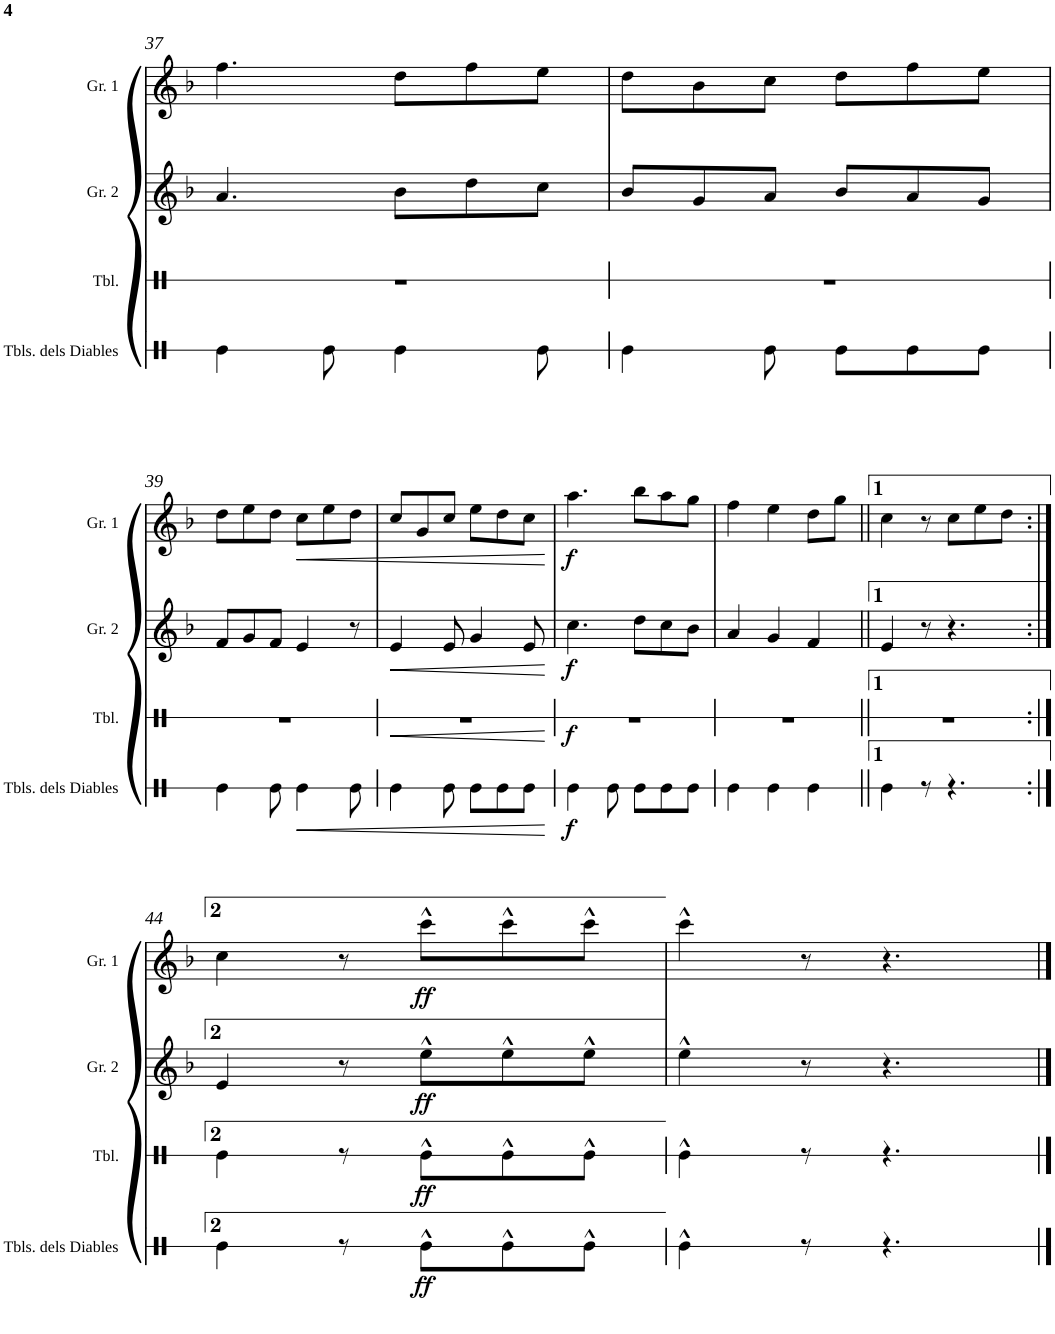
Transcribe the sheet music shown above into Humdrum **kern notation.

**kern	**dynam	**kern	**dynam	**kern	**dynam	**kern	**dynam
*part4	*part4	*part3	*part3	*part2	*part2	*part1	*part1
*staff4	*staff4	*staff3	*staff3	*staff2	*staff2	*staff1	*staff1
*I"Timbals dels Diables	*	*I"Timbal	*	*I"Gralla 2	*	*I"Gralla 1	*
*I'Tbls. dels Diables	*	*I'Tbl.	*	*I'Gr. 2	*	*I'Gr. 1	*
!!LO:PB:g=z
*clefX	*	*clefX	*	*clefG2	*	*clefG2	*
*k[b-]	*	*k[b-]	*	*k[b-]	*	*k[b-]	*
*F:	*	*F:	*	*F:	*	*F:	*
*M6/8	*	*M6/8	*	*M6/8	*	*M6/8	*
=37	=37	=37	=37	=37	=37	=37	=37
4Re\	.	2.r	.	4.a/	.	4.ff\	.
8Re\	.	.	.	.	.	.	.
4Re\	.	.	.	8b-\L	.	8dd\L	.
.	.	.	.	8dd\	.	8ff\	.
8Re\	.	.	.	8cc\J	.	8ee\J	.
=38	=38	=38	=38	=38	=38	=38	=38
4Re\	.	2.r	.	8b-/L	.	8dd\L	.
.	.	.	.	8g/	.	8b-\	.
8Re\	.	.	.	8a/J	.	8cc\J	.
8Re\L	.	.	.	8b-/L	.	8dd\L	.
8Re\	.	.	.	8a/	.	8ff\	.
8Re\J	.	.	.	8g/J	.	8ee\J	.
!!LO:LB:g=z
=39	=39	=39	=39	=39	=39	=39	=39
4Re\	.	2.r	.	8f/L	.	8dd\L	.
.	.	.	.	8g/	.	8ee\	.
8Re\	.	.	.	8f/J	.	8dd\J	.
!	!LO:HP:b	!	!	!	!	!	!LO:HP:b
4Re\	<	.	.	4e/	.	8cc\L	<
.	.	.	.	.	.	8ee\	.
8Re\	.	.	.	8r	.	8dd\J	.
=40	=40	=40	=40	=40	=40	=40	=40
!	!	!	!LO:HP:b	!	!LO:HP:b	!	!
4Re\	.	2.r	<	4e/	<	8cc/L	.
.	.	.	.	.	.	8g/	.
8Re\	.	.	.	8e/	.	8cc/J	.
8Re\L	.	.	.	4g/	.	8ee\L	.
8Re\	.	.	.	.	.	8dd\	.
8Re\J	.	.	.	8e/	.	8cc\J	.
.	[	.	[	.	[	.	[
=41	=41	=41	=41	=41	=41	=41	=41
!	!LO:DY:b	!	!LO:DY:b	!	!LO:DY:b	!	!LO:DY:b
4Re\	f	2.r	f	4.cc\	f	4.aa\	f
8Re\	.	.	.	.	.	.	.
8Re\L	.	.	.	8dd\L	.	8bb-\L	.
8Re\	.	.	.	8cc\	.	8aa\	.
8Re\J	.	.	.	8b-\J	.	8gg\J	.
=42	=42	=42	=42	=42	=42	=42	=42
4Re\	.	2.r	.	4a/	.	4ff\	.
4Re\	.	.	.	4g/	.	4ee\	.
4Re\	.	.	.	4f/	.	8dd\L	.
.	.	.	.	.	.	8gg\J	.
=43||	=43||	=43||	=43||	=43||	=43||	=43||	=43||
4Re\	.	2.r	.	4e/	.	4cc\	.
8r	.	.	.	8r	.	8r	.
4.r	.	.	.	4.r	.	8cc\L	.
.	.	.	.	.	.	8ee\	.
.	.	.	.	.	.	8dd\J	.
!!LO:LB:g=z
=44:|!	=44:|!	=44:|!	=44:|!	=44:|!	=44:|!	=44:|!	=44:|!
4Re\	.	4Re\	.	4e/	.	4cc\	.
8r	.	8r	.	8r	.	8r	.
!	!LO:DY:b	!	!LO:DY:b	!	!LO:DY:b	!	!LO:DY:b
8Re^^\L	ff	8Re^^\L	ff	8ee^^\L	ff	8ccc^^\L	ff
8Re^^\	.	8Re^^\	.	8ee^^\	.	8ccc^^\	.
8Re^^\J	.	8Re^^\J	.	8ee^^\J	.	8ccc^^\J	.
=45	=45	=45	=45	=45	=45	=45	=45
4Re^^\	.	4Re^^\	.	4ee^^\	.	4ccc^^\	.
8r	.	8r	.	8r	.	8r	.
4.r	.	4.r	.	4.r	.	4.r	.
==	==	==	==	==	==	==	==
*-	*-	*-	*-	*-	*-	*-	*-
